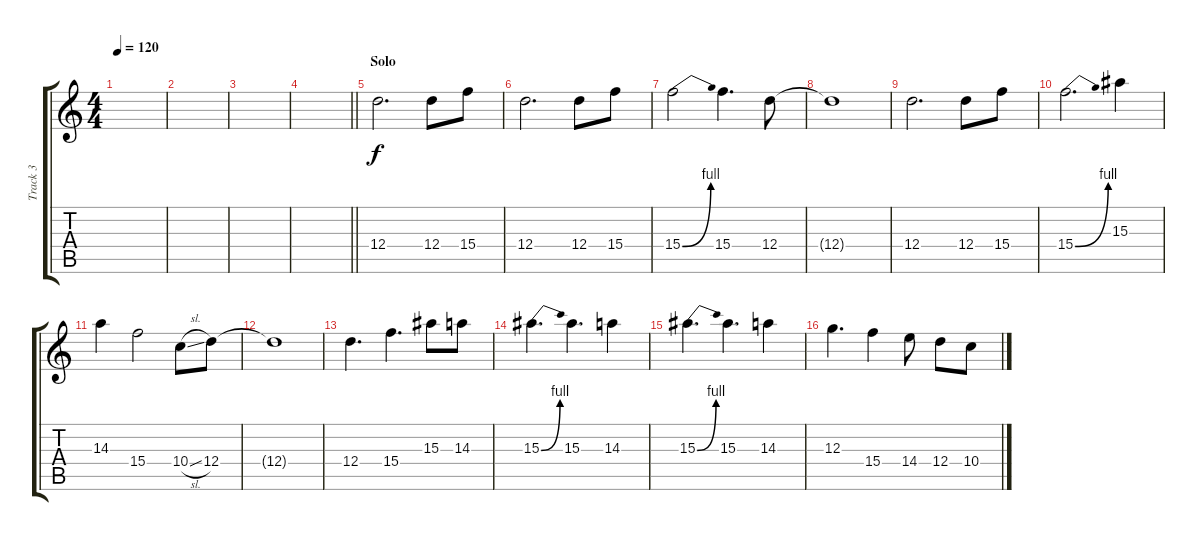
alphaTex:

\track ("Track 3" "Track 3") {instrument overdrivenguitar}
\staff {score tabs}
\tuning (E4 B3 G3 D3 A2 D2) {hide}
\ts (4 4)
\tempo 120
\clef g2
\ks c
|
|
|
\barLineRight lightlight
|
\section ("" "Solo")
12.4.2{d} 12.4.8 15.4.8 |
12.4.2{d} 12.4.8 15.4.8 |
15.4{be (bend 0 0 60 4)}.2 15.4.4{d} 12.4.8 |
12.4{t}.1 |
12.4.2{d} 12.4.8 15.4.8 |
15.4{be (bend 0 0 60 4)}.2{d} 15.3.4 |
14.3.4 15.4.2 10.4{sl}.8 12.4.8 |
12.4{t}.1 |
12.4.4{d} 15.4.4{d} 15.3.8 14.3.8 |
15.3{be (bend 0 0 60 4)}.4{d} 15.3.4{d} 14.3.4 |
15.3{be (bend 0 0 60 4)}.4{d} 15.3.4{d} 14.3.4 |
12.3.4{d} 15.4.4 14.4.8 12.4.8 10.4.8
